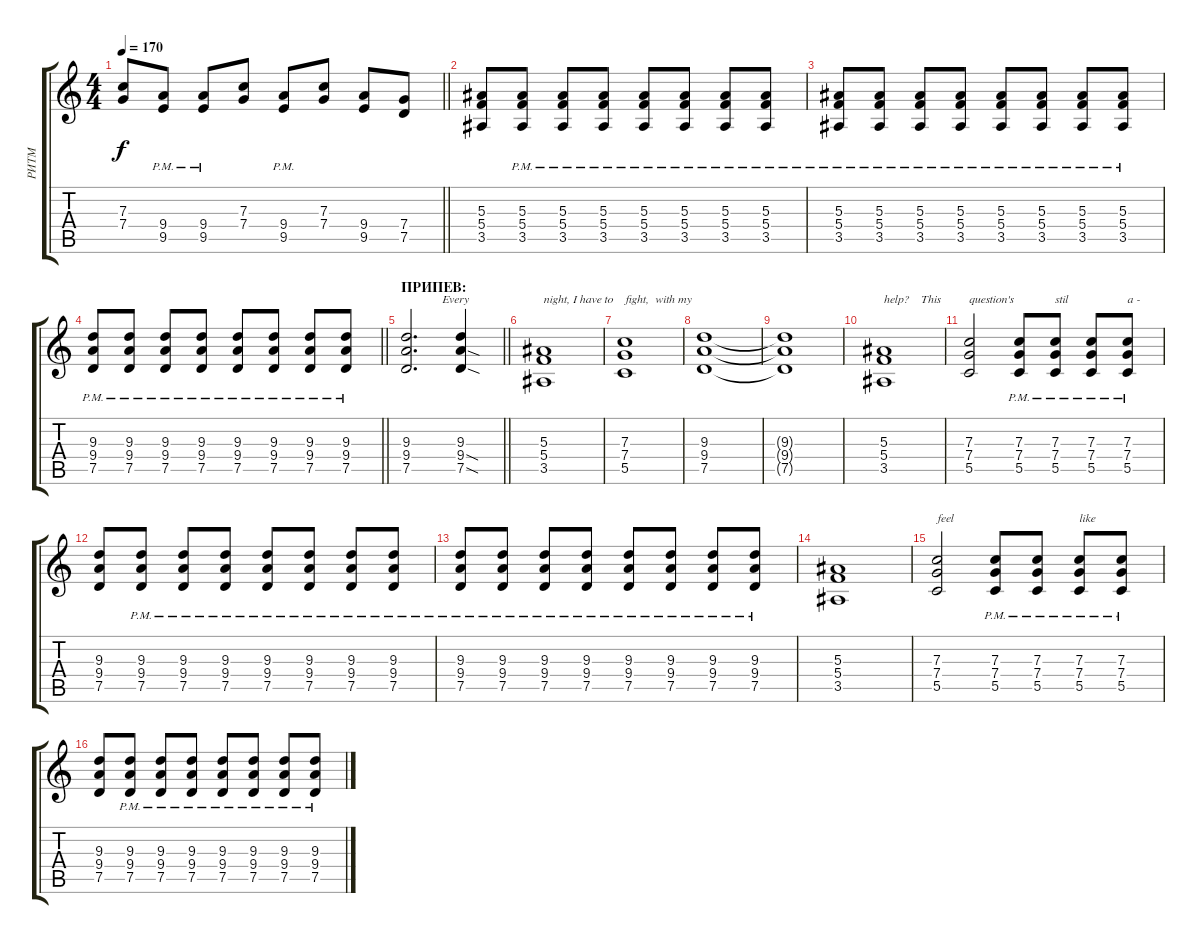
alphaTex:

\track ("РИТМ" "РИТМ") {instrument distortionguitar}
\staff {score tabs}
\tuning (D4 A3 F3 C3 G2 D2) {hide}
\ts (4 4)
\tempo 170
\clef g2
\barLineRight lightlight
\ks c
(7.3 7.4).8{dy f} (9.4{pm} 9.5{pm}).8 (9.4{pm} 9.5{pm}).8 (7.3 7.4).8 (9.4{pm} 9.5{pm}).8 (7.3 7.4).8 (9.4 9.5).8 (7.4 7.5).8 |
(5.3 5.4 3.5).8 (5.3{pm} 5.4{pm} 3.5{pm}).8 (5.3{pm} 5.4{pm} 3.5{pm}).8 (5.3{pm} 5.4{pm} 3.5{pm}).8 (5.3{pm} 5.4{pm} 3.5{pm}).8 (5.3{pm} 5.4{pm} 3.5{pm}).8 (5.3{pm} 5.4{pm} 3.5{pm}).8 (5.3{pm} 5.4{pm} 3.5{pm}).8 |
(5.3{pm} 5.4{pm} 3.5{pm}).8 (5.3{pm} 5.4{pm} 3.5{pm}).8 (5.3{pm} 5.4{pm} 3.5{pm}).8 (5.3{pm} 5.4{pm} 3.5{pm}).8 (5.3{pm} 5.4{pm} 3.5{pm}).8 (5.3{pm} 5.4{pm} 3.5{pm}).8 (5.3{pm} 5.4{pm} 3.5{pm}).8 (5.3{pm} 5.4{pm} 3.5{pm}).8 |
\barLineRight lightlight
(9.3{pm} 9.4{pm} 7.5{pm}).8 (9.3{pm} 9.4{pm} 7.5{pm}).8 (9.3{pm} 9.4{pm} 7.5{pm}).8 (9.3{pm} 9.4{pm} 7.5{pm}).8 (9.3{pm} 9.4{pm} 7.5{pm}).8 (9.3{pm} 9.4{pm} 7.5{pm}).8 (9.3{pm} 9.4{pm} 7.5{pm}).8 (9.3{pm} 9.4{pm} 7.5{pm}).8 |
\section ("" "ПРИПЕВ:")
\barLineRight lightlight
(9.3 9.4 7.5).2{d txt "            Every"} (9.3 9.4{sod} 7.5{sod}).4 |
(5.3 5.4 3.5).1{txt "night, I have to"} |
(7.3 7.4 5.5).1{txt "fight,  with my"} |
(9.3 9.4 7.5).1 |
(9.3{t} 9.4{t} 7.5{t}).1 |
(5.3 5.4 3.5).1{txt "help?    This"} |
(7.3 7.4 5.5).2{txt "question's"} (7.3{pm} 7.4{pm} 5.5{pm}).8 (7.3{pm} 7.4{pm} 5.5{pm}).8{txt "stil"} (7.3{pm} 7.4{pm} 5.5{pm}).8 (7.3{pm} 7.4{pm} 5.5{pm}).8{txt "a -"} |
(9.3 9.4 7.5).8 (9.3{pm} 9.4{pm} 7.5{pm}).8 (9.3{pm} 9.4{pm} 7.5{pm}).8 (9.3{pm} 9.4{pm} 7.5{pm}).8 (9.3{pm} 9.4{pm} 7.5{pm}).8 (9.3{pm} 9.4{pm} 7.5{pm}).8 (9.3{pm} 9.4{pm} 7.5{pm}).8 (9.3{pm} 9.4{pm} 7.5{pm}).8 |
(9.3{pm} 9.4{pm} 7.5{pm}).8 (9.3{pm} 9.4{pm} 7.5{pm}).8 (9.3{pm} 9.4{pm} 7.5{pm}).8 (9.3{pm} 9.4{pm} 7.5{pm}).8 (9.3{pm} 9.4{pm} 7.5{pm}).8 (9.3{pm} 9.4{pm} 7.5{pm}).8 (9.3{pm} 9.4{pm} 7.5{pm}).8 (9.3{pm} 9.4{pm} 7.5{pm}).8 |
(5.3 5.4 3.5).1 |
(7.3 7.4 5.5).2{txt "feel"} (7.3{pm} 7.4{pm} 5.5{pm}).8 (7.3{pm} 7.4{pm} 5.5{pm}).8 (7.3{pm} 7.4{pm} 5.5{pm}).8{txt "like "} (7.3{pm} 7.4{pm} 5.5{pm}).8 |
(9.3 9.4 7.5).8 (9.3{pm} 9.4{pm} 7.5{pm}).8 (9.3{pm} 9.4{pm} 7.5{pm}).8 (9.3{pm} 9.4{pm} 7.5{pm}).8 (9.3{pm} 9.4{pm} 7.5{pm}).8 (9.3{pm} 9.4{pm} 7.5{pm}).8 (9.3{pm} 9.4{pm} 7.5{pm}).8 (9.3{pm} 9.4{pm} 7.5{pm}).8
